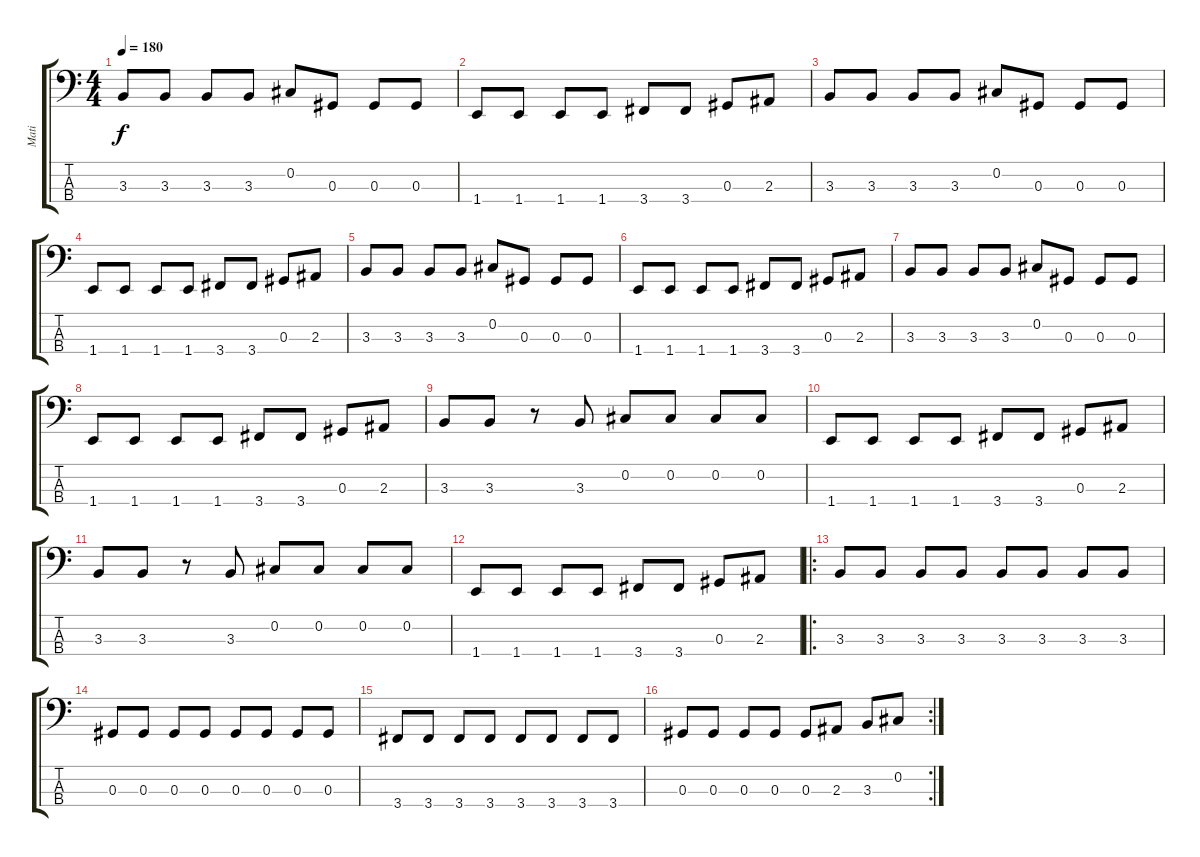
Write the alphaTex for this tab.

\track ("Mati" "Mati") {instrument electricbasspick}
\staff {score tabs}
\tuning (Gb2 Db2 Ab1 Eb1) {hide}
\ts (4 4)
\tempo 180
\clef f4
\ks c
3.3.8{dy f} 3.3.8 3.3.8 3.3.8 0.2.8 0.3.8 0.3.8 0.3.8 |
1.4.8 1.4.8 1.4.8 1.4.8 3.4.8 3.4.8 0.3.8 2.3.8 |
3.3.8 3.3.8 3.3.8 3.3.8 0.2.8 0.3.8 0.3.8 0.3.8 |
1.4.8 1.4.8 1.4.8 1.4.8 3.4.8 3.4.8 0.3.8 2.3.8 |
3.3.8 3.3.8 3.3.8 3.3.8 0.2.8 0.3.8 0.3.8 0.3.8 |
1.4.8 1.4.8 1.4.8 1.4.8 3.4.8 3.4.8 0.3.8 2.3.8 |
3.3.8 3.3.8 3.3.8 3.3.8 0.2.8 0.3.8 0.3.8 0.3.8 |
1.4.8 1.4.8 1.4.8 1.4.8 3.4.8 3.4.8 0.3.8 2.3.8 |
3.3.8 3.3.8 r.8 3.3.8 0.2.8 0.2.8 0.2.8 0.2.8 |
1.4.8 1.4.8 1.4.8 1.4.8 3.4.8 3.4.8 0.3.8 2.3.8 |
3.3.8 3.3.8 r.8 3.3.8 0.2.8 0.2.8 0.2.8 0.2.8 |
1.4.8 1.4.8 1.4.8 1.4.8 3.4.8 3.4.8 0.3.8 2.3.8 |
\ro
3.3.8 3.3.8 3.3.8 3.3.8 3.3.8 3.3.8 3.3.8 3.3.8 |
0.3.8 0.3.8 0.3.8 0.3.8 0.3.8 0.3.8 0.3.8 0.3.8 |
3.4.8 3.4.8 3.4.8 3.4.8 3.4.8 3.4.8 3.4.8 3.4.8 |
\rc 2
0.3.8 0.3.8 0.3.8 0.3.8 0.3.8 2.3.8 3.3.8 0.2.8
